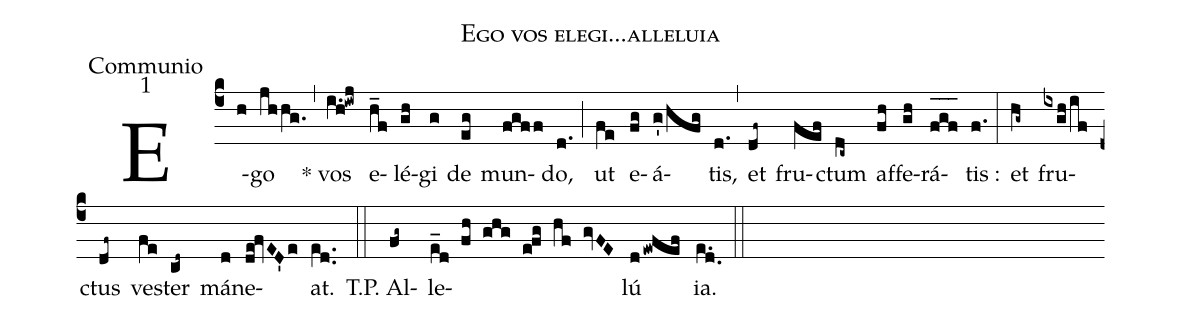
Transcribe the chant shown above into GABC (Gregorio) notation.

name:Ego vos elegi...alleluia;
office-part:Communio;
mode:1;
%%
(c4) E(h)go(jhhg.) (,) * vos(i.h!iwj) e(h_f)lé(gh)gi(g) de(eg) mun(fgff)do,(d.) (;) ut(fe) e(fg)á(g'/hfg)tis,(d.) (,) et(df~) fru(fef)ctum(dc~) af(fh)fe(gh)rá(f_[oh:h]g_[oh:h]f_[oh:h])tis :(f.) (:) et(hg~) fru(ixgh/if)ctus(df~) ve(fe)ster(cd~) má(d)ne(de!fvED'e)at.(e[ll:1]d..) (::) T.P. Al-(fg~) le-(e_d fh ghg efg hf gvFE) lú(dewfef) ia.(e.d.) (::)
